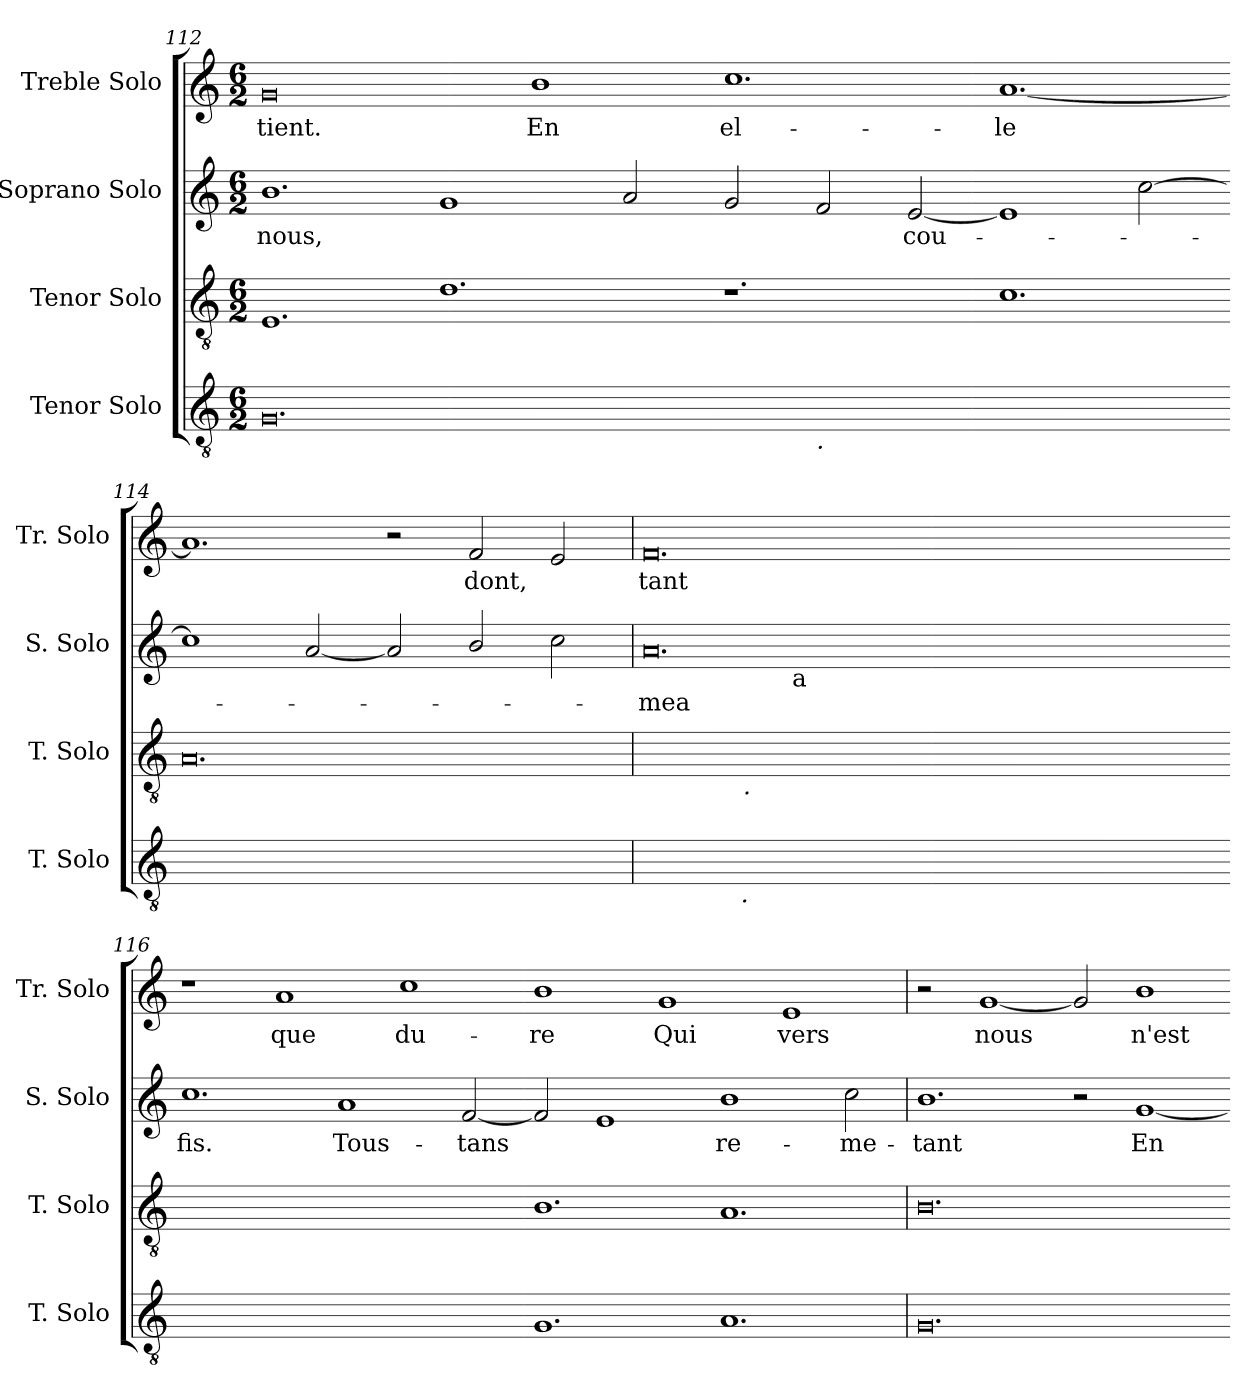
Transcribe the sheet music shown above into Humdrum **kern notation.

**kern	**kern	**kern	**text	**kern	**text
*part4	*part3	*part2	*part2	*part1	*part1
*staff4	*staff3	*staff2	*staff2	*staff1	*staff1
*I"Tenor Solo	*I"Tenor Solo	*I"Soprano Solo	*	*I"Treble Solo	*
*I'T. Solo	*I'T. Solo	*I'S. Solo	*	*I'Tr. Solo	*
*clefGv2	*clefGv2	*clefG2	*	*clefG2	*
*ITrd7c12	*ITrd7c12	*	*	*	*
*k[]	*k[]	*k[]	*	*k[]	*
*C:	*C:	*C:	*	*C:	*
*M6/2	*M6/2	*M6/2	*	*M6/2	*
=112	=112	=112	=112	=112	=112
!	!	!	!LO:LY:b:color=#000000	!	!
!	!	!	!	!	!LO:LY:b:color=#000000
0.GGi	1.EEi	1.bi	nous,	0gi	-tient.
.	1.Di	1gi	.	.	.
!	!	!	!	!	!LO:LY:b:color=#000000
.	.	.	.	1bi	En
.	.	2ai/	.	.	.
=113-	=113-	=113-	=113-	=113-	=113-
!	!	!	!	!	!LO:LY:b:color=#000000
*^	*	*	*	*	*
[<0.AAiyy	2ryy	1.r	2gi/	.	1.cci	el-
!	!LO:TX:b:i:t=.	!	!	!	!	!
.	1ryy	.	2fi/	.	.	.
!	!	!	!	!LO:LY:b:color=#000000	!	!
.	.	.	[<2ei/	cou-	.	.
!	!	!	!	!	!	!LO:LY:b:color=#000000
.	1.ryy	1.Ci	1ei]	.	[<1.ai	-le
.	.	.	[>2cci\	.	.	.
*v	*v	*	*	*	*	*
=114-	=114-	=114-	=114-	=114-	=114-
0.AAiyy]	0.AAi	1cci]	.	1.ai]	.
.	.	[<2ai/	.	.	.
.	.	2ai/]	.	2r	.
!	!	!	!	!	!LO:LY:b:color=#000000
.	.	2bi/	.	2fi/	dont,
.	.	2cci\	.	2ei/	.
!!LO:LB:g=z
=115	=115	=115	=115	=115	=115
!	!	!	!LO:LY:b:color=#000000	!	!
!	!	!LO:TX:b:i:t=-	!	!	!
!	!	!	!	!	!LO:LY:b:color=#000000
*^	*^	*^	*	*	*
[<0.FFiyy	2ryy	[>0.Ciyy	2ryy	0.ai	2ryy	-mea	0.fi	tant
.	64ryy	.	64ryy	.	16ryy	.	.	.
.	256ryy	.	256..ryy	.	.	.	.	.
.	1024ryy	.	.	.	.	.	.	.
!	!LO:TX:b:i:t=.	!	!	!	!	!	!	!
.	1ryy	.	.	.	.	.	.	.
!	!	!	!LO:TX:b:i:t=.	!	!	!	!	!
.	.	.	1ryy	.	.	.	.	.
.	.	.	.	.	32ryy	.	.	.
.	.	.	.	.	64ryy	.	.	.
.	.	.	.	.	256..ryy	.	.	.
!	!	!	!	!	!LO:TX:b:t=a	!	!	!
.	.	.	.	.	1ryy	.	.	.
.	1ryy	.	.	.	.	.	.	.
.	.	.	1ryy	.	.	.	.	.
.	.	.	.	.	1ryy	.	.	.
.	4ryy	.	.	.	.	.	.	.
.	.	.	4ryy	.	.	.	.	.
.	.	.	.	.	4ryy	.	.	.
.	8ryy	.	.	.	.	.	.	.
.	.	.	8ryy	.	.	.	.	.
.	.	.	.	.	8ryy	.	.	.
.	16ryy	.	.	.	.	.	.	.
.	.	.	16ryy	.	.	.	.	.
.	32ryy	.	.	.	.	.	.	.
.	.	.	32ryy	.	.	.	.	.
.	128ryy	.	.	.	.	.	.	.
.	.	.	128ryy	.	128ryy	.	.	.
.	512.ryy	.	.	.	.	.	.	.
.	.	.	1024ryy	.	1024ryy	.	.	.
*v	*v	*	*	*v	*v	*	*	*
*	*v	*v	*	*	*	*
=116-	=116-	=116-	=116-	=116-	=116-
*^	*^	*^	*	*	*
!	!	!	!	!	!	!LO:LY:b:color=#000000	!	!
*v	*v	*	*	*v	*v	*	*	*
*	*v	*v	*	*	*	*
0.FFiyy]	0.Ciyy]	1.cci	fis.	1r	.
!	!	!	!	!	!LO:LY:b:color=#000000
.	.	.	.	1ai	que
!	!	!	!LO:LY:b:color=#000000	!	!
.	.	1ai	Tous-	.	.
!	!	!	!	!	!LO:LY:b:color=#000000
.	.	.	.	1cci	du-
!	!	!	!LO:LY:b:color=#000000	!	!
.	.	[<2fi/	-tans	.	.
=117-	=117-	=117-	=117-	=117-	=117-
!	!	!	!	!	!LO:LY:b:color=#000000
1.GGi	1.BBi	2fi/]	.	1bi	-re
.	.	1ei	.	.	.
!	!	!	!	!	!LO:LY:b:color=#000000
.	.	.	.	1gi	Qui
!	!	!	!LO:LY:b:color=#000000	!	!
1.AAi	1.AAi	1bi	re-	.	.
!	!	!	!	!	!LO:LY:b:color=#000000
.	.	.	.	1ei	vers
!	!	!	!LO:LY:b:color=#000000	!	!
.	.	2cci\	-me-	.	.
=118	=118	=118	=118	=118	=118
!	!	!	!LO:LY:b:color=#000000	!	!
0.GGi	0.BBi	1.bi	-tant	2r	.
!	!	!	!	!	!LO:LY:b:color=#000000
.	.	.	.	[<1gi	nous
.	.	2r	.	2gi/]	.
!	!	!	!LO:LY:b:color=#000000	!	!
!	!	!	!	!	!LO:LY:b:color=#000000
.	.	[<1gi	En	1bi	n'est
=-	=-	=-	=-	=-	=-
*-	*-	*-	*-	*-	*-
